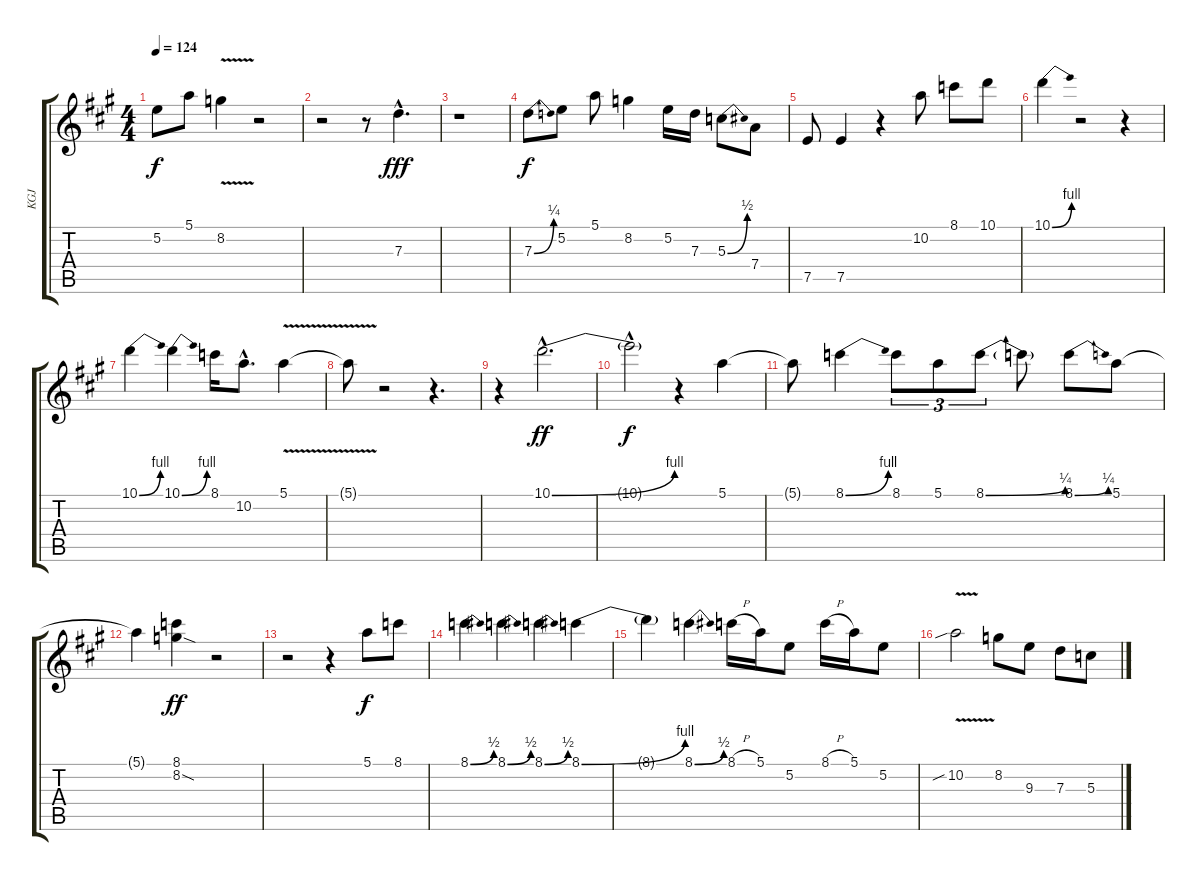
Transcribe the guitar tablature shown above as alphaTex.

\track ("KGJ" "KGJ") {instrument overdrivenguitar}
\staff {score tabs}
\tuning (E4 B3 G3 D3 A2 E2) {hide}
\ts (4 4)
\tempo 124
\clef g2
\ks a
5.2.8{dy f} 5.1.8 8.2{v}.4 r.2 |
r.2 r.8 7.3{hac}.4{d dy fff} |
r.1 |
7.3{be (bend 0 0 60 1)}.8{dy f} 5.2.8 5.1.8 8.2.4 5.2.16 7.3.16 5.3{be (bend 0 0 60 2)}.8 7.4.8 |
7.5.8 7.5.4 r.4 10.2.8 8.1.8 10.1.8 |
10.1{be (bend 0 0 60 4)}.4 r.2 r.4 |
10.1{be (bend 0 0 60 4)}.4 10.1{be (bend 0 0 60 4)}.4 8.1.16 10.2{hac}.8{d} 5.1{v}.4 |
5.1{t}.8 r.2 r.4{d} |
r.4 10.1{be (bend 0 0 60 4) hac}.2{d dy ff} |
10.1{hac t}.2{dy f} r.4 5.1.4 |
5.1{t}.8 8.1{be (bend 0 0 60 4)}.4 8.1.8{tu (3 2)} 5.1.8{tu (3 2)} 8.1{be (bend 0 0 60 1)}.8{tu (3 2)} 8.1{t}.8 8.1{be (bend 0 0 60 1)}.8 5.1.8 |
5.1{t}.4 (8.1 8.2{sod}).4{dy ff} r.2 |
r.2 r.4 5.1.8{dy f} 8.1.8 |
8.1{be (bend 0 0 60 2)}.4 8.1{be (bend 0 0 60 2)}.4 8.1{be (bend 0 0 60 2)}.4 8.1{be (bend 0 0 60 4)}.4 |
8.1{t}.4 8.1{be (bend 0 0 60 2)}.4 8.1{h}.16 5.1.16 5.2.8 8.1{h}.16 5.1.16 5.2.8 |
10.2{v sib}.2 8.2.8 9.3.8 7.3.8 5.3.8
